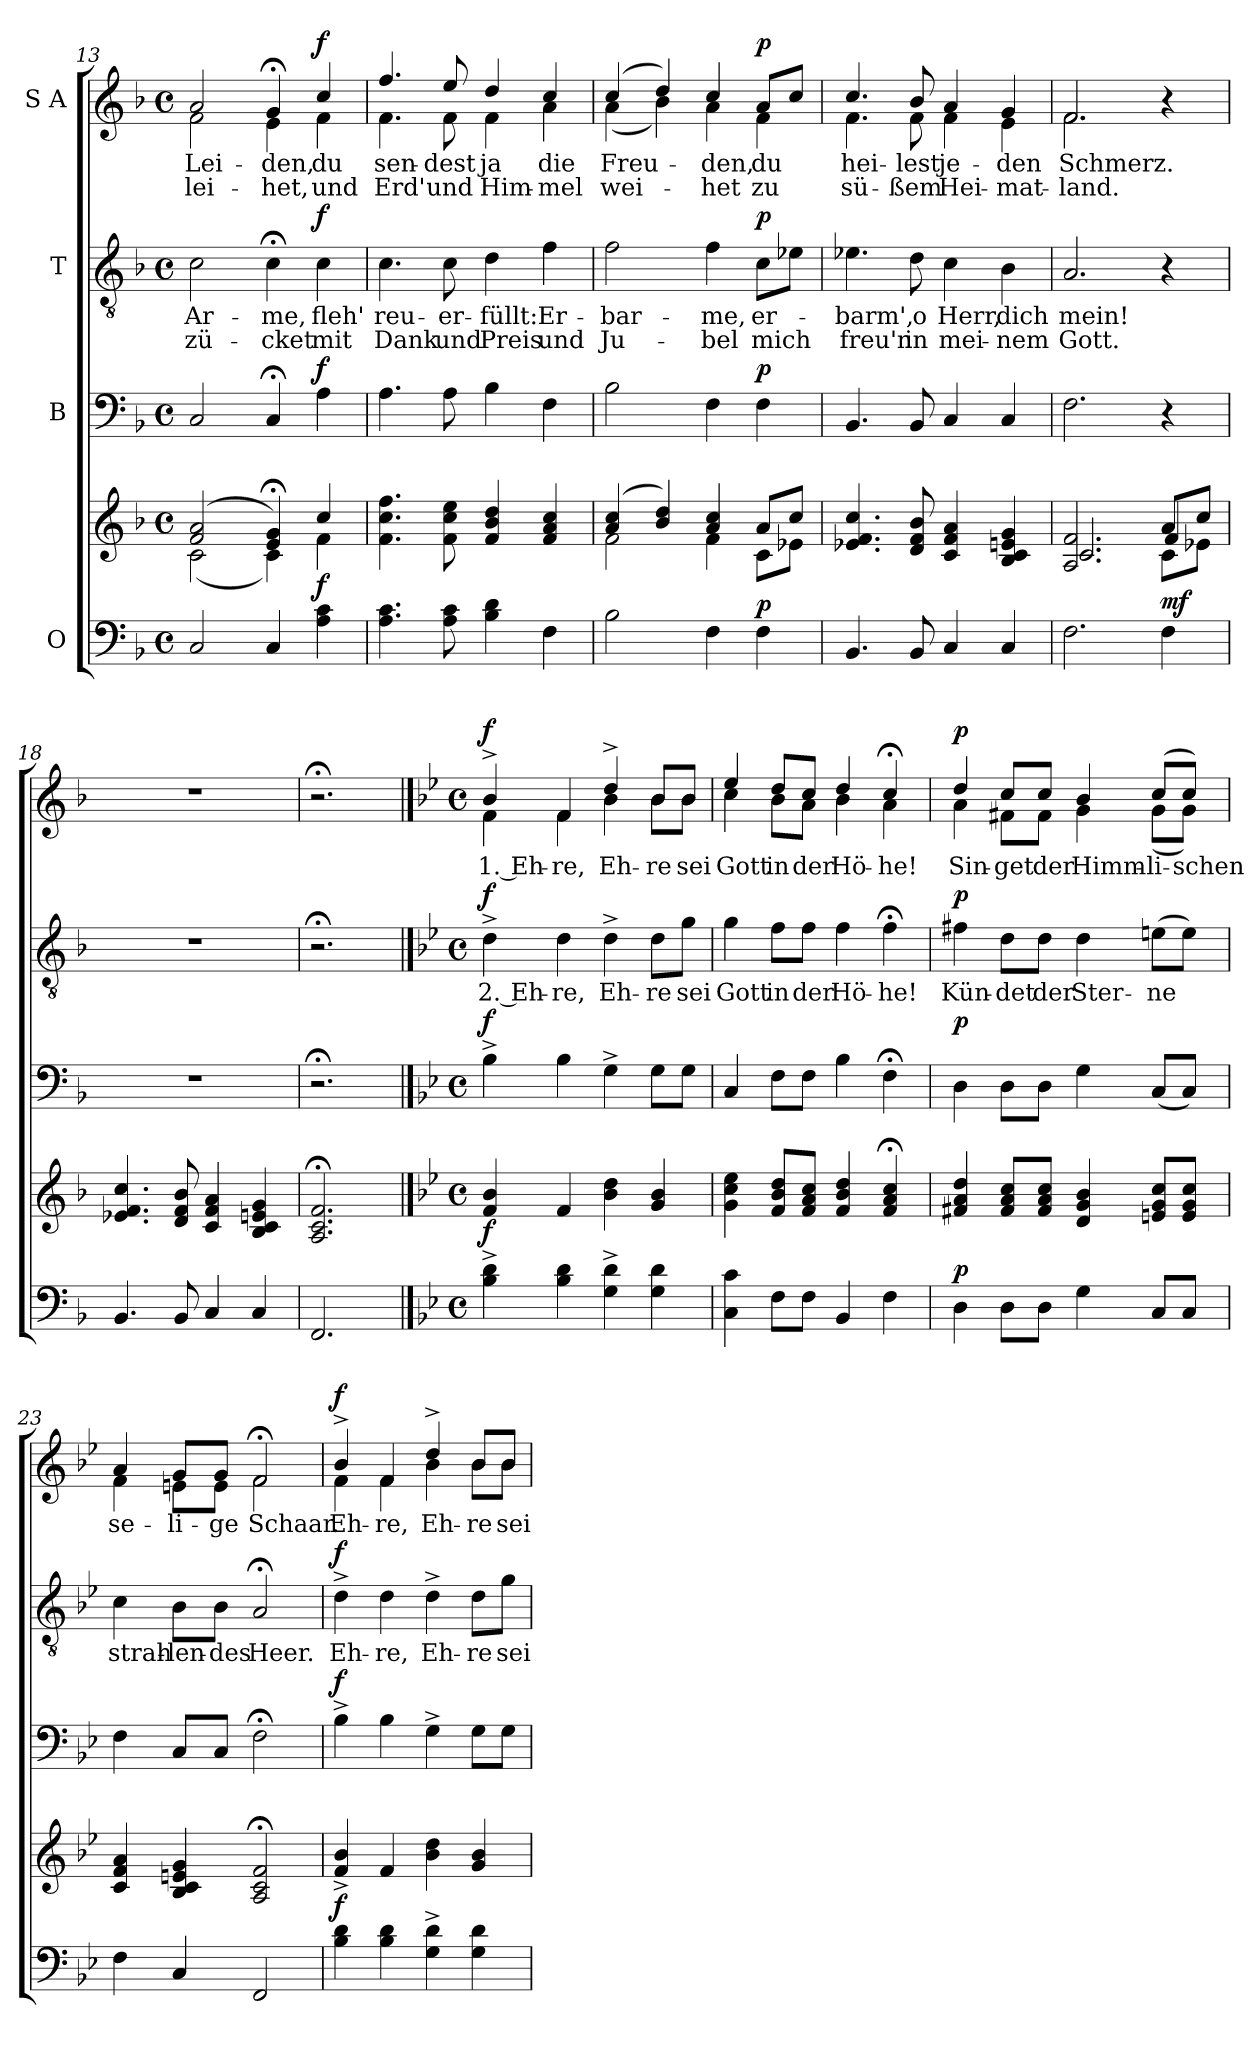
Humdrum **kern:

**kern	**kern	**dynam	**kern	**dynam	**kern	**text	**text	**dynam	**kern	**text	**text	**dynam
*part4	*part4	*part4	*part3	*part3	*part2	*part2	*part2	*part2	*part1	*part1	*part1	*part1
*staff5	*staff4	*staff4/5	*staff3	*staff3	*staff2	*staff2	*staff2	*staff2	*staff1	*staff1	*staff1	*staff1
*I"O	*	*	*I"B	*	*I"T	*	*	*	*I"S A	*	*	*
*clefF4	*clefG2	*	*clefF4	*	*clefGv2	*	*	*	*clefG2	*	*	*
*k[b-]	*k[b-]	*	*k[b-]	*	*k[b-]	*	*	*	*k[b-]	*	*	*
*M4/4	*M4/4	*	*M4/4	*	*M4/4	*	*	*	*M4/4	*	*	*
*met(c)	*met(c)	*	*met(c)	*	*met(c)	*	*	*	*met(c)	*	*	*
=13	=13	=13	=13	=13	=13	=13	=13	=13	=13	=13	=13	=13
*	*^	*	*	*	*	*	*	*	*	*	*	*
!	!	!	!	!	!	!	!LO:LY:b	!LO:LY:b	!	!	!LO:LY:b	!LO:LY:b	!
*	*	*	*	*	*	*	*	*	*	*^	*	*	*
2C/	(>2f/ 2a/	(<2c\	.	2C/	.	2c\	Ar-	-zü-	.	2a/	2f\	Lei-	-lei-	.
!	!	!	!	!	!	!	!LO:LY:b	!LO:LY:b	!	!	!	!LO:LY:b	!LO:LY:b	!
4C/	4e/;< 4g/;<)	4c\)	.	4C;</	.	4c;<\	-me,	-cket	.	4g;</	4e\	-den,	-het,	.
!	!	!	!LO:DY:a=2	!	!LO:DY:a	!	!LO:LY:b	!LO:LY:b	!LO:DY:a	!	!	!LO:LY:b	!LO:LY:b	!LO:DY:a
4A\ 4c\	4cc/	4f\	f	4A\	f	4c\	fleh'	mit	f	4cc/	4f\	du	und	f
=14	=14	=14	=14	=14	=14	=14	=14	=14	=14	=14	=14	=14	=14	=14
!	!	!	!	!	!	!	!LO:LY:b	!LO:LY:b	!	!	!	!LO:LY:b	!LO:LY:b	!
*	*v	*v	*	*	*	*	*	*	*	*	*	*	*	*
4.A\ 4.c\	4.f\ 4.cc\ 4.ff\	.	4.A\	.	4.c\	reu-	Dank	.	4.ff/	4.f\	sen-	Erd'	.
!	!	!	!	!	!	!LO:LY:b	!LO:LY:b	!	!	!	!LO:LY:b	!LO:LY:b	!
8A\ 8c\	8f\ 8cc\ 8ee\	.	8A\	.	8c\	-er-	und	.	8ee/	8f\	-dest	und	.
!	!	!	!	!	!	!LO:LY:b	!LO:LY:b	!	!	!	!LO:LY:b	!LO:LY:b	!
4B-\ 4d\	4f/ 4b-/ 4dd/	.	4B-\	.	4d\	-füllt:	Preis	.	4dd/	4f\	ja	Him-	.
!	!	!	!	!	!	!LO:LY:b	!LO:LY:b	!	!	!	!LO:LY:b	!LO:LY:b	!
4F\	4f/ 4a/ 4cc/	.	4F\	.	4f\	Er-	und	.	4cc/	4a\	die	-mel	.
=15	=15	=15	=15	=15	=15	=15	=15	=15	=15	=15	=15	=15	=15
*	*^	*	*	*	*	*	*	*	*	*	*	*	*
!	!	!	!	!	!	!	!LO:LY:b	!LO:LY:b	!	!	!	!LO:LY:b	!LO:LY:b	!
2B-\	(>4a/ 4cc/	2f\	.	2B-\	.	2f\	-bar-	Ju-	.	(>4cc/	(<4a\	Freu-	wei-	.
.	4b-/ 4dd/)	.	.	.	.	.	.	.	.	4dd/)	4b-\)	.	.	.
!	!	!	!	!	!	!	!LO:LY:b	!LO:LY:b	!	!	!	!LO:LY:b	!LO:LY:b	!
4F\	4a/ 4cc/	4f\	.	4F\	.	4f\	-me,	-bel	.	4cc/	4a\	-den,	-het	.
!	!	!	!LO:DY:a=2	!	!LO:DY:a	!	!LO:LY:b	!LO:LY:b	!LO:DY:a	!	!	!LO:LY:b	!LO:LY:b	!LO:DY:a
4F\	8a/L	8c\L	p	4F\	p	8c\L	er-	mich	p	8a/L	4f\	du	zu	p
.	8cc/J	8e-X\J	.	.	.	8e-X\J	.	.	.	8cc/J	.	.	.	.
=16	=16	=16	=16	=16	=16	=16	=16	=16	=16	=16	=16	=16	=16	=16
!	!	!	!	!	!	!	!LO:LY:b	!LO:LY:b	!	!	!	!LO:LY:b	!LO:LY:b	!
*	*v	*v	*	*	*	*	*	*	*	*	*	*	*	*
4.BB-/	4.e-X/ 4.f/ 4.cc/	.	4.BB-/	.	4.e-X\	-barm',	freu'n	.	4.cc/	4.f\	hei-	sü-	.
!	!	!	!	!	!	!LO:LY:b	!LO:LY:b	!	!	!	!LO:LY:b	!LO:LY:b	!
8BB-/	8d/ 8f/ 8b-/	.	8BB-/	.	8d\	o	in	.	8b-/	8f\	-lest	-ßem	.
!	!	!	!	!	!	!LO:LY:b	!LO:LY:b	!	!	!	!LO:LY:b	!LO:LY:b	!
4C/	4c/ 4f/ 4a/	.	4C/	.	4c\	Herr,	mei-	.	4a/	4f\	je-	Hei-	.
!	!	!	!	!	!	!LO:LY:b	!LO:LY:b	!	!	!	!LO:LY:b	!LO:LY:b	!
4C/	4B-/ 4c/ 4en/ 4g/	.	4C/	.	4B-\	dich	-nem	.	4g/	4e\	-den	-mat-	.
=17	=17	=17	=17	=17	=17	=17	=17	=17	=17	=17	=17	=17	=17
*	*^	*	*	*	*	*	*	*	*	*	*	*	*
*	*	*^	*	*	*	*	*	*	*	*	*	*	*	*
!	!	!	!	!	!	!	!	!LO:LY:b	!LO:LY:b	!	!	!	!LO:LY:b	!LO:LY:b	!
2.F\	2.A/ 2.f/	2.ryy	2.c/	.	2.F\	.	2.A/	mein!	Gott.	.	2.f/	2.f\	Schmerz.	-land.	.
!	!	!	!	!LO:DY:a=2	!	!	!	!	!	!	!	!	!	!	!
4F\	8a/L	8c\L	4f/	mf	4r	.	4r	.	.	.	4r	4ryy	.	.	.
.	8cc/J	8e-X\J	.	.	.	.	.	.	.	.	.	.	.	.	.
*	*v	*v	*v	*	*	*	*	*	*	*	*v	*v	*	*	*
=18	=18	=18	=18	=18	=18	=18	=18	=18	=18	=18	=18	=18
4.BB-/	4.e-X/ 4.f/ 4.cc/	.	1r	.	1r	.	.	.	1r	.	.	.
8BB-/	8d/ 8f/ 8b-/	.	.	.	.	.	.	.	.	.	.	.
4C/	4c/ 4f/ 4a/	.	.	.	.	.	.	.	.	.	.	.
4C/	4B-/ 4c/ 4en/ 4g/	.	.	.	.	.	.	.	.	.	.	.
=19	=19	=19	=19	=19	=19	=19	=19	=19	=19	=19	=19	=19
2.FF/	2.A/;< 2.c/;< 2.f/;<	.	2.r;<	.	2.r;<	.	.	.	2.r;<	.	.	.
!!LO:PB:g=z
==20	==20	==20	==20	==20	==20	==20	==20	==20	==20	==20	==20	==20
*k[b-e-]	*k[b-e-]	*	*k[b-e-]	*	*k[b-e-]	*	*	*	*k[b-e-]	*	*	*
*M4/4	*M4/4	*	*M4/4	*	*M4/4	*	*	*	*M4/4	*	*	*
*met(c)	*met(c)	*	*met(c)	*	*met(c)	*	*	*	*met(c)	*	*	*
!	!	!	!	!	!	!	!	!	!LO:TX:a:B:t=Mit Majestät	!	!	!
!	!	!	!	!	!	!	!	!	!LO:TX:a:t=2. Zum Gloria	!	!	!
!	!	!LO:DY:a=2	!	!LO:DY:a	!	!LO:LY:b	!	!LO:DY:a	!	!LO:LY:b	!	!LO:DY:a
*	*	*	*	*	*	*	*	*	*^	*	*	*
4B-\^ 4d\^	4f/ 4b-/	f	4B-^\	f	4d^\	2. Eh-	.	f	4b-^/	4f\	1. Eh-	.	f
!	!	!	!	!	!	!LO:LY:b	!	!	!	!	!LO:LY:b	!	!
4B-\ 4d\	4f/	.	4B-\	.	4d\	-re,	.	.	4f/	4f\	-re,	.	.
!	!	!	!	!	!	!LO:LY:b	!	!	!	!	!LO:LY:b	!	!
4G\^ 4d\^	4b-\ 4dd\	.	4G^\	.	4d^\	Eh-	.	.	4dd^/	4b-\	Eh-	.	.
!	!	!	!	!	!	!LO:LY:b	!	!	!	!	!LO:LY:b	!	!
4G\ 4d\	4g/ 4b-/	.	8G\L	.	8d\L	-re	.	.	8b-/L	8b-\L	-re	.	.
!	!	!	!	!	!	!LO:LY:b	!	!	!	!	!LO:LY:b	!	!
.	.	.	8G\J	.	8g\J	sei	.	.	8b-/J	8b-\J	sei	.	.
=21	=21	=21	=21	=21	=21	=21	=21	=21	=21	=21	=21	=21	=21
!	!	!	!	!	!	!LO:LY:b	!	!	!	!	!LO:LY:b	!	!
4C\ 4c\	4g\ 4cc\ 4ee-\	.	4C/	.	4g\	Gott	.	.	4ee-/	4cc\	Gott	.	.
!	!	!	!	!	!	!LO:LY:b	!	!	!	!	!LO:LY:b	!	!
8F\L	8f/ 8b-/ 8dd/L	.	8F\L	.	8f\L	in	.	.	8dd/L	8b-\L	in	.	.
!	!	!	!	!	!	!LO:LY:b	!	!	!	!	!LO:LY:b	!	!
8F\J	8f/ 8a/ 8cc/J	.	8F\J	.	8f\J	der	.	.	8cc/J	8a\J	der	.	.
!	!	!	!	!	!	!LO:LY:b	!	!	!	!	!LO:LY:b	!	!
4BB-/	4f/ 4b-/ 4dd/	.	4B-\	.	4f\	Hö-	.	.	4dd/	4b-\	Hö-	.	.
!	!	!	!	!	!	!LO:LY:b	!	!	!	!	!LO:LY:b	!	!
4F\	4f/;< 4a/;< 4cc/;<	.	4F;<\	.	4f;<\	-he!	.	.	4cc;</	4a\	-he!	.	.
=22	=22	=22	=22	=22	=22	=22	=22	=22	=22	=22	=22	=22	=22
!	!	!LO:DY:a=2	!	!LO:DY:a	!	!LO:LY:b	!	!LO:DY:a	!	!	!LO:LY:b	!	!LO:DY:a
4D\	4f#X/ 4a/ 4dd/	p	4D\	p	4f#X\	Kün-	.	p	4dd/	4a\	Sin-	.	p
!	!	!	!	!	!	!LO:LY:b	!	!	!	!	!LO:LY:b	!	!
8D\L	8f#/ 8a/ 8cc/L	.	8D\L	.	8d\L	-det	.	.	8cc/L	8f#X\L	-get	.	.
!	!	!	!	!	!	!LO:LY:b	!	!	!	!	!LO:LY:b	!	!
8D\J	8f#/ 8a/ 8cc/J	.	8D\J	.	8d\J	der	.	.	8cc/J	8f#\J	der	.	.
!	!	!	!	!	!	!LO:LY:b	!	!	!	!	!LO:LY:b	!	!
4G\	4d/ 4g/ 4b-/	.	4G\	.	4d\	Ster-	.	.	4b-/	4g\	Himm-	.	.
!	!	!	!	!	!	!LO:LY:b	!	!	!	!	!LO:LY:b	!	!
8C/L	8en/ 8g/ 8cc/L	.	(<8C/L	.	(>8en\L	-ne	.	.	(>8cc/L	(<8g\L	-li-	.	.
!	!	!	!	!	!	!	!	!	!	!	!LO:LY:b	!	!
8C/J	8e/ 8g/ 8cc/J	.	8C/J)	.	8e\J)	.	.	.	8cc/J)	8g\J)	-schen	.	.
=23	=23	=23	=23	=23	=23	=23	=23	=23	=23	=23	=23	=23	=23
!	!	!	!	!	!	!LO:LY:b	!	!	!	!	!LO:LY:b	!	!
4F\	4c/ 4f/ 4a/	.	4F\	.	4c\	strah-	.	.	4a/	4f\	se-	.	.
!	!	!	!	!	!	!LO:LY:b	!	!	!	!	!LO:LY:b	!	!
4C/	4B-/ 4c/ 4en/ 4g/	.	8C/L	.	8B-\L	-len-	.	.	8g/L	8en\L	-li-	.	.
!	!	!	!	!	!	!LO:LY:b	!	!	!	!	!LO:LY:b	!	!
.	.	.	8C/J	.	8B-\J	-des	.	.	8g/J	8e\J	-ge	.	.
!	!	!	!	!	!	!LO:LY:b	!	!	!	!	!LO:LY:b	!	!
2FF/	2A/;< 2c/;< 2f/;<	.	2F;<\	.	2A;</	Heer.	.	.	2f;</	2f\	Schaar.	.	.
=24	=24	=24	=24	=24	=24	=24	=24	=24	=24	=24	=24	=24	=24
!	!	!LO:DY:a=2	!	!LO:DY:a	!	!LO:LY:b	!	!LO:DY:a	!	!	!LO:LY:b	!	!LO:DY:a
4B-\ 4d\	4f/^ 4b-/^	f	4B-^\	f	4d^\	Eh-	.	f	4b-^/	4f\	Eh-	.	f
!	!	!	!	!	!	!LO:LY:b	!	!	!	!	!LO:LY:b	!	!
4B-\ 4d\	4f/	.	4B-\	.	4d\	-re,	.	.	4f/	4f\	-re,	.	.
!	!	!	!	!	!	!LO:LY:b	!	!	!	!	!LO:LY:b	!	!
4G\^ 4d\^	4b-\ 4dd\	.	4G^\	.	4d^\	Eh-	.	.	4dd^/	4b-\	Eh-	.	.
!	!	!	!	!	!	!LO:LY:b	!	!	!	!	!LO:LY:b	!	!
4G\ 4d\	4g/ 4b-/	.	8G\L	.	8d\L	-re	.	.	8b-/L	8b-\L	-re	.	.
!	!	!	!	!	!	!LO:LY:b	!	!	!	!	!LO:LY:b	!	!
.	.	.	8G\J	.	8g\J	sei	.	.	8b-/J	8b-\J	sei	.	.
*	*	*	*	*	*	*	*	*	*v	*v	*	*	*
=	=	=	=	=	=	=	=	=	=	=	=	=
*-	*-	*-	*-	*-	*-	*-	*-	*-	*-	*-	*-	*-
